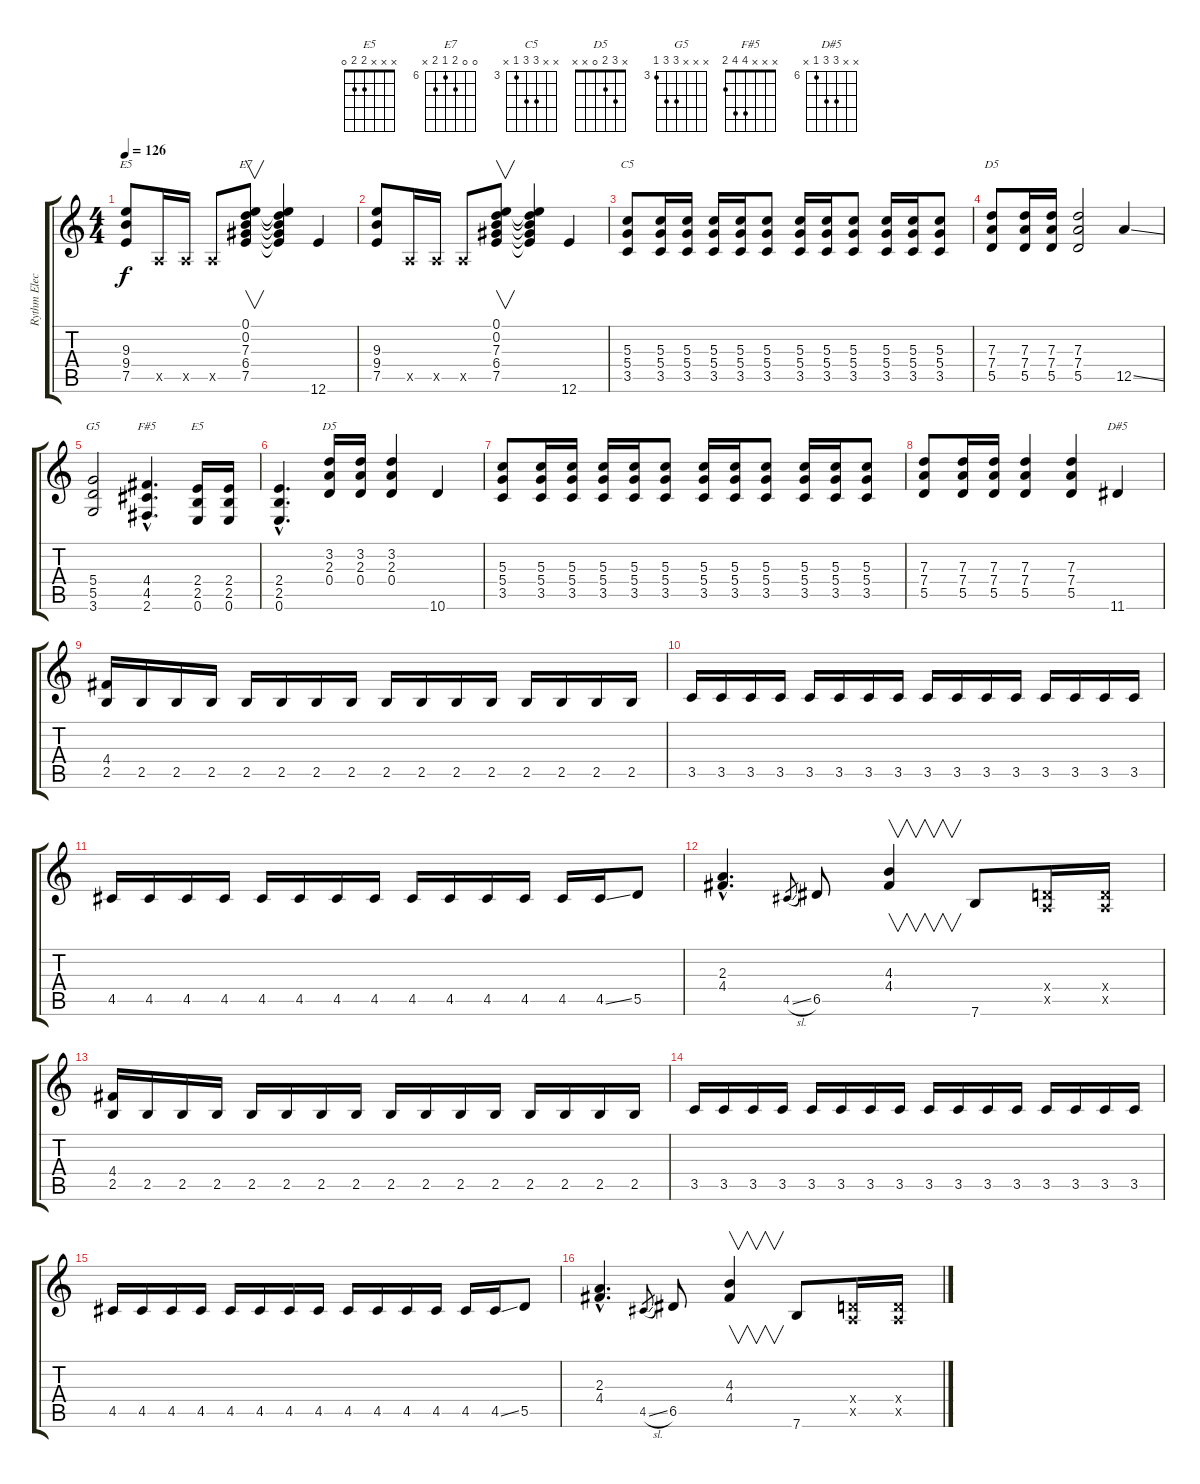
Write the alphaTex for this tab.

\track ("Rythm Electric" "Rythm Elec") {instrument distortionguitar}
\staff {score tabs}
\tuning (E4 B3 G3 D3 A2 E2) {hide}
\chord ("E5" x x 9 9 7 x) {firstfret 7}
\chord ("E7" 0 0 7 6 7 x) {firstfret 6}
\chord ("C5" x x 5 5 3 x) {firstfret 3}
\chord ("D5" x x 7 7 5 x) {firstfret 5}
\chord ("G5" x x x 5 5 3) {firstfret 3}
\chord ("F#5" x x x 4 4 2)
\chord ("E5" x x x 2 2 0)
\chord ("D5" x 3 2 0 x x)
\chord ("D#5" x x 8 8 6 x) {firstfret 6}
\ts (4 4)
\tempo 126
\clef g2
\ks c
(9.3 9.4 7.5).8{ch "E5" dy f} 0.5{x}.16 0.5{x}.16 0.5{x}.8 (0.1 0.2 7.3 6.4 7.5).8{v ch "E7"} (0.1{t} 0.2{t} 7.3{t} 6.4{t} 7.5{t}).4 12.6.4 |
(9.3 9.4 7.5).8 0.5{x}.16 0.5{x}.16 0.5{x}.8 (0.1 0.2 7.3 6.4 7.5).8{v} (0.1{t} 0.2{t} 7.3{t} 6.4{t} 7.5{t}).4 12.6.4 |
(5.3 5.4 3.5).8{ch "C5"} (5.3 5.4 3.5).16 (5.3 5.4 3.5).16 (5.3 5.4 3.5).16 (5.3 5.4 3.5).16 (5.3 5.4 3.5).8 (5.3 5.4 3.5).16 (5.3 5.4 3.5).16 (5.3 5.4 3.5).8 (5.3 5.4 3.5).16 (5.3 5.4 3.5).16 (5.3 5.4 3.5).8 |
(7.3 7.4 5.5).8{ch "D5"} (7.3 7.4 5.5).16 (7.3 7.4 5.5).16 (7.3 7.4 5.5).2 12.5{ss}.4 |
(5.4 5.5 3.6).2{ch "G5"} (4.4{hac} 4.5{hac} 2.6{hac}).4{d ch "F#5"} (2.4 2.5 0.6).16{ch "E5"} (2.4 2.5 0.6).16 |
(2.4{hac} 2.5{hac} 0.6{hac}).4{d} (3.2 2.3 0.4).16{ch "D5"} (3.2 2.3 0.4).16 (3.2 2.3 0.4).4 10.6.4 |
(5.3 5.4 3.5).8 (5.3 5.4 3.5).16 (5.3 5.4 3.5).16 (5.3 5.4 3.5).16 (5.3 5.4 3.5).16 (5.3 5.4 3.5).8 (5.3 5.4 3.5).16 (5.3 5.4 3.5).16 (5.3 5.4 3.5).8 (5.3 5.4 3.5).16 (5.3 5.4 3.5).16 (5.3 5.4 3.5).8 |
(7.3 7.4 5.5).8 (7.3 7.4 5.5).16 (7.3 7.4 5.5).16 (7.3 7.4 5.5).4 (7.3 7.4 5.5).4 11.6.4{ch "D#5"} |
(4.4 2.5).16 2.5.16 2.5.16 2.5.16 2.5.16 2.5.16 2.5.16 2.5.16 2.5.16 2.5.16 2.5.16 2.5.16 2.5.16 2.5.16 2.5.16 2.5.16 |
3.5.16 3.5.16 3.5.16 3.5.16 3.5.16 3.5.16 3.5.16 3.5.16 3.5.16 3.5.16 3.5.16 3.5.16 3.5.16 3.5.16 3.5.16 3.5.16 |
4.5.16 4.5.16 4.5.16 4.5.16 4.5.16 4.5.16 4.5.16 4.5.16 4.5.16 4.5.16 4.5.16 4.5.16 4.5.16 4.5{ss}.16 5.5.8 |
(2.3{hac} 4.4{hac}).4{d} 4.5{sl}.8{gr} 6.5.8 (4.3 4.4).4{v} 7.6.8 (0.4{x} 0.5{x}).16 (0.4{x} 0.5{x}).16 |
(4.4 2.5).16 2.5.16 2.5.16 2.5.16 2.5.16 2.5.16 2.5.16 2.5.16 2.5.16 2.5.16 2.5.16 2.5.16 2.5.16 2.5.16 2.5.16 2.5.16 |
3.5.16 3.5.16 3.5.16 3.5.16 3.5.16 3.5.16 3.5.16 3.5.16 3.5.16 3.5.16 3.5.16 3.5.16 3.5.16 3.5.16 3.5.16 3.5.16 |
4.5.16 4.5.16 4.5.16 4.5.16 4.5.16 4.5.16 4.5.16 4.5.16 4.5.16 4.5.16 4.5.16 4.5.16 4.5.16 4.5{ss}.16 5.5.8 |
(2.3{hac} 4.4{hac}).4{d} 4.5{sl}.8{gr} 6.5.8 (4.3 4.4).4{v} 7.6.8 (0.4{x} 0.5{x}).16 (0.4{x} 0.5{x}).16
